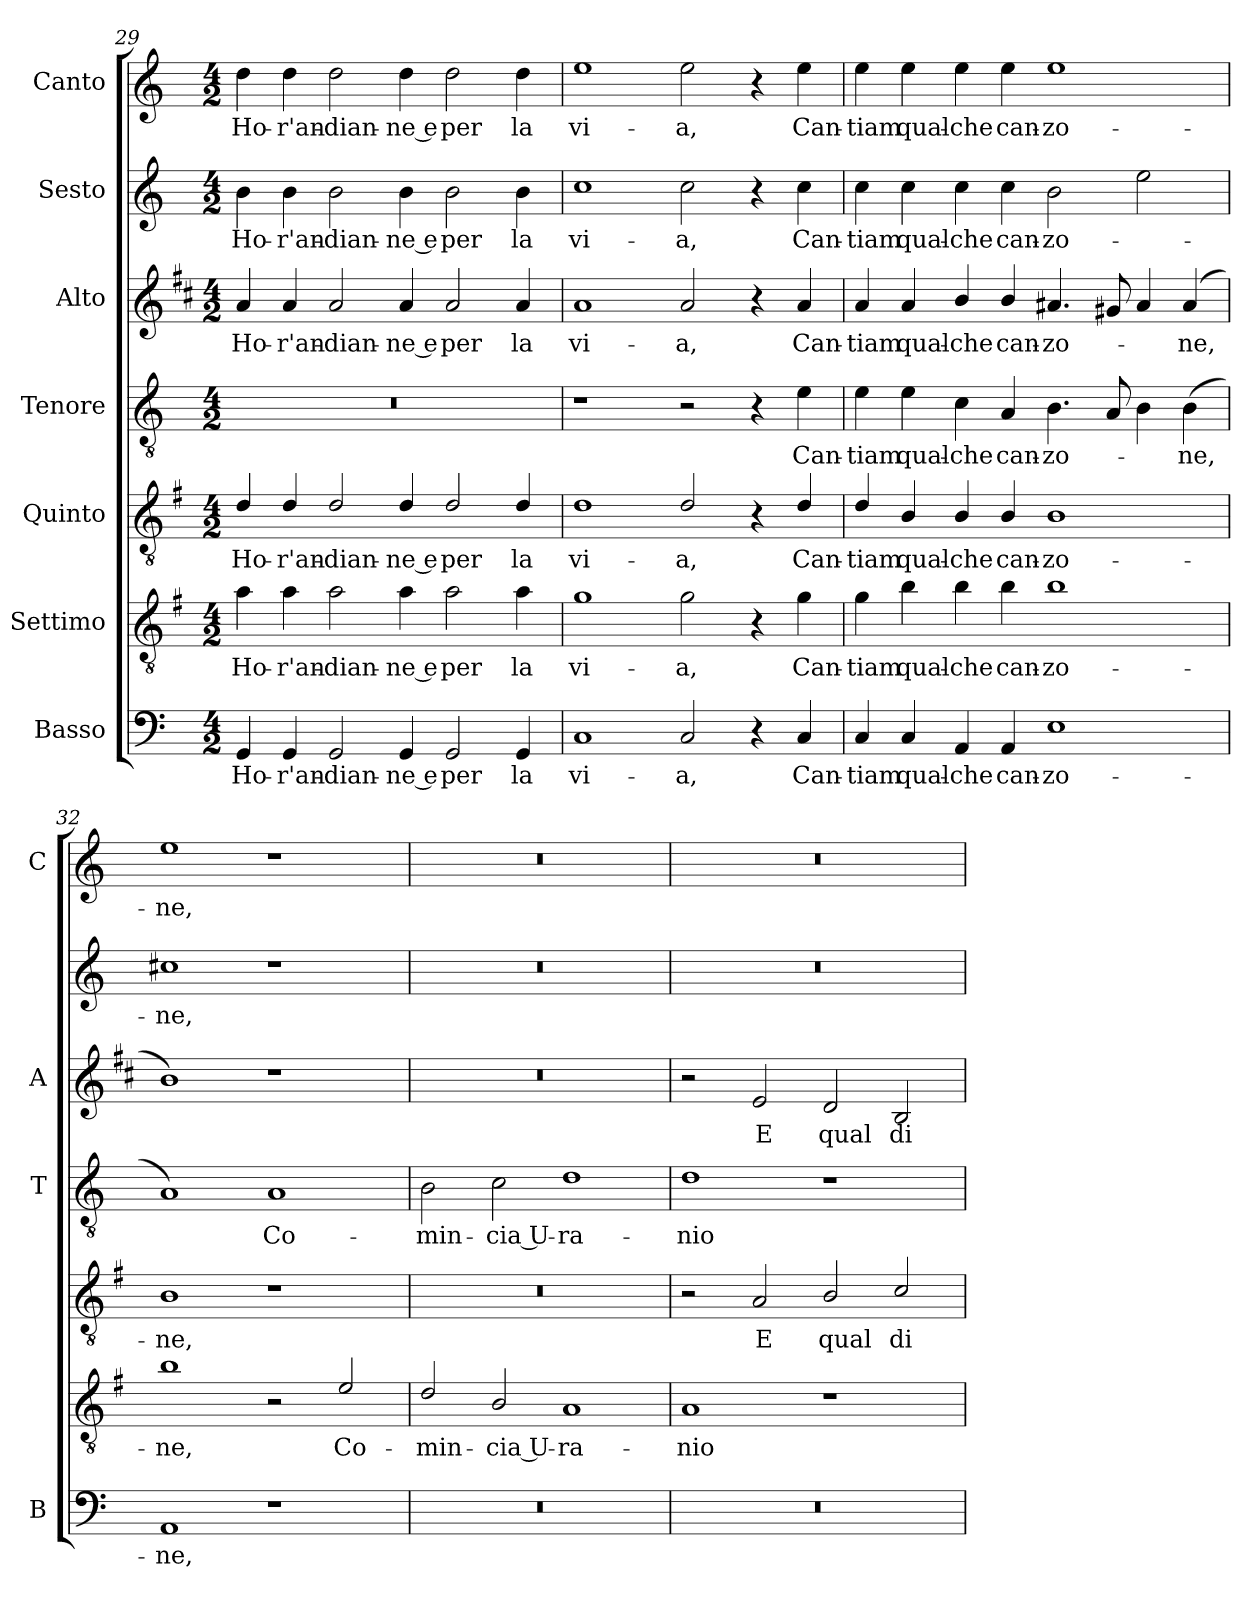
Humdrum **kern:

**kern	**text	**kern	**text	**kern	**text	**kern	**text	**kern	**text	**kern	**text	**kern	**text
*part7	*part7	*part6	*part6	*part5	*part5	*part4	*part4	*part3	*part3	*part2	*part2	*part1	*part1
*staff7	*staff7	*staff6	*staff6	*staff5	*staff5	*staff4	*staff4	*staff3	*staff3	*staff2	*staff2	*staff1	*staff1
*I"Basso	*	*I"Settimo	*	*I"Quinto	*	*I"Tenore	*	*I"Alto	*	*I"Sesto	*	*I"Canto	*
*I'B	*	*	*	*	*	*I'T	*	*I'A	*	*	*	*I'C	*
*clefF4	*	*clefGv2	*	*clefGv2	*	*clefGv2	*	*clefG2	*	*clefG2	*	*clefG2	*
*	*	*ITrd4c7	*	*ITrd4c7	*	*	*	*ITrd1c2	*	*	*	*	*
*k[]	*	*k[]	*	*k[]	*	*k[]	*	*k[]	*	*k[]	*	*k[]	*
*C:	*	*C:	*	*C:	*	*C:	*	*C:	*	*C:	*	*C:	*
*M4/2	*	*M4/2	*	*M4/2	*	*M4/2	*	*M4/2	*	*M4/2	*	*M4/2	*
=29	=29	=29	=29	=29	=29	=29	=29	=29	=29	=29	=29	=29	=29
!	!LO:LY:b	!	!LO:LY:b	!	!LO:LY:b	!	!	!	!LO:LY:b	!	!LO:LY:b	!	!LO:LY:b
4GG/	Ho-	4d\	Ho-	4G/	Ho-	0r	.	4g/	Ho-	4b\	Ho-	4dd\	Ho-
!	!LO:LY:b	!	!LO:LY:b	!	!LO:LY:b	!	!	!	!LO:LY:b	!	!LO:LY:b	!	!LO:LY:b
4GG/	-r'an-	4d\	-r'an-	4G/	-r'an-	.	.	4g/	-r'an-	4b\	-r'an-	4dd\	-r'an-
!	!LO:LY:b	!	!LO:LY:b	!	!LO:LY:b	!	!	!	!LO:LY:b	!	!LO:LY:b	!	!LO:LY:b
2GG/	-dian-	2d\	-dian-	2G/	-dian-	.	.	2g/	-dian-	2b\	-dian-	2dd\	-dian-
!	!LO:LY:b	!	!LO:LY:b	!	!LO:LY:b	!	!	!	!LO:LY:b	!	!LO:LY:b	!	!LO:LY:b
4GG/	-ne e	4d\	-ne e	4G/	-ne e	.	.	4g/	-ne e	4b\	-ne e	4dd\	-ne e
!	!LO:LY:b	!	!LO:LY:b	!	!LO:LY:b	!	!	!	!LO:LY:b	!	!LO:LY:b	!	!LO:LY:b
2GG/	per	2d\	per	2G/	per	.	.	2g/	per	2b\	per	2dd\	per
!	!LO:LY:b	!	!LO:LY:b	!	!LO:LY:b	!	!	!	!LO:LY:b	!	!LO:LY:b	!	!LO:LY:b
4GG/	la	4d\	la	4G/	la	.	.	4g/	la	4b\	la	4dd\	la
=30	=30	=30	=30	=30	=30	=30	=30	=30	=30	=30	=30	=30	=30
!	!LO:LY:b	!	!LO:LY:b	!	!LO:LY:b	!	!	!	!LO:LY:b	!	!LO:LY:b	!	!LO:LY:b
1C	vi-	1c	vi-	1G	vi-	1r	.	1g	vi-	1cc	vi-	1ee	vi-
!	!LO:LY:b	!	!LO:LY:b	!	!LO:LY:b	!	!	!	!LO:LY:b	!	!LO:LY:b	!	!LO:LY:b
2C/	-a,	2c\	-a,	2G/	-a,	2r	.	2g/	-a,	2cc\	-a,	2ee\	-a,
4r	.	4r	.	4r	.	4r	.	4r	.	4r	.	4r	.
!	!LO:LY:b	!	!LO:LY:b	!	!LO:LY:b	!	!LO:LY:b	!	!LO:LY:b	!	!LO:LY:b	!	!LO:LY:b
4C/	Can-	4c\	Can-	4G/	Can-	4e\	Can-	4g/	Can-	4cc\	Can-	4ee\	Can-
=31	=31	=31	=31	=31	=31	=31	=31	=31	=31	=31	=31	=31	=31
!	!LO:LY:b	!	!LO:LY:b	!	!LO:LY:b	!	!LO:LY:b	!	!LO:LY:b	!	!LO:LY:b	!	!LO:LY:b
4C/	-tiam	4c\	-tiam	4G/	-tiam	4e\	-tiam	4g/	-tiam	4cc\	-tiam	4ee\	-tiam
!	!LO:LY:b	!	!LO:LY:b	!	!LO:LY:b	!	!LO:LY:b	!	!LO:LY:b	!	!LO:LY:b	!	!LO:LY:b
4C/	qual-	4e\	qual-	4E/	qual-	4e\	qual-	4g/	qual-	4cc\	qual-	4ee\	qual-
!	!LO:LY:b	!	!LO:LY:b	!	!LO:LY:b	!	!LO:LY:b	!	!LO:LY:b	!	!LO:LY:b	!	!LO:LY:b
4AA/	-che	4e\	-che	4E/	-che	4c\	-che	4a/	-che	4cc\	-che	4ee\	-che
!	!LO:LY:b	!	!LO:LY:b	!	!LO:LY:b	!	!LO:LY:b	!	!LO:LY:b	!	!LO:LY:b	!	!LO:LY:b
4AA/	can-	4e\	can-	4E/	can-	4A/	can-	4a/	can-	4cc\	can-	4ee\	can-
!	!LO:LY:b	!	!LO:LY:b	!	!LO:LY:b	!	!LO:LY:b	!	!LO:LY:b	!	!LO:LY:b	!	!LO:LY:b
1E	-zo-	1e	-zo-	1E	-zo-	4.B\	-zo-	4.g#X/	-zo-	2b\	-zo-	1ee	-zo-
.	.	.	.	.	.	8A/	.	8f#X/	.	.	.	.	.
.	.	.	.	.	.	4B\	.	4g#/	.	2ee\	.	.	.
!	!	!	!	!	!	!	!LO:LY:b	!	!LO:LY:b	!	!	!	!
.	.	.	.	.	.	(>4B\	-ne,	(<4g#/	-ne,	.	.	.	.
!!LO:LB:g=z
=32	=32	=32	=32	=32	=32	=32	=32	=32	=32	=32	=32	=32	=32
!	!LO:LY:b	!	!LO:LY:b	!	!LO:LY:b	!	!	!	!	!	!LO:LY:b	!	!LO:LY:b
1AA	-ne,	1e	-ne,	1E	-ne,	1A)	.	1a)	.	1cc#X	-ne,	1ee	-ne,
!	!	!	!	!	!	!	!LO:LY:b	!	!	!	!	!	!
1r	.	2r	.	1r	.	1A	Co-	1r	.	1r	.	1r	.
!	!	!	!LO:LY:b	!	!	!	!	!	!	!	!	!	!
.	.	2A/	Co-	.	.	.	.	.	.	.	.	.	.
=33	=33	=33	=33	=33	=33	=33	=33	=33	=33	=33	=33	=33	=33
!	!	!	!LO:LY:b	!	!	!	!LO:LY:b	!	!	!	!	!	!
0r	.	2G/	-min-	0r	.	2B\	-min-	0r	.	0r	.	0r	.
!	!	!	!LO:LY:b	!	!	!	!LO:LY:b	!	!	!	!	!	!
.	.	2E/	-cia U-	.	.	2c\	-cia U-	.	.	.	.	.	.
!	!	!	!LO:LY:b	!	!	!	!LO:LY:b	!	!	!	!	!	!
.	.	1D	-ra-	.	.	1d	-ra-	.	.	.	.	.	.
=34	=34	=34	=34	=34	=34	=34	=34	=34	=34	=34	=34	=34	=34
!	!	!	!LO:LY:b	!	!	!	!LO:LY:b	!	!	!	!	!	!
0r	.	1D	-nio	2r	.	1d	-nio	2r	.	0r	.	0r	.
!	!	!	!	!	!LO:LY:b	!	!	!	!LO:LY:b	!	!	!	!
.	.	.	.	2D/	E	.	.	2d/	E	.	.	.	.
!	!	!	!	!	!LO:LY:b	!	!	!	!LO:LY:b	!	!	!	!
.	.	1r	.	2E/	qual	1r	.	2c/	qual	.	.	.	.
!	!	!	!	!	!LO:LY:b	!	!	!	!LO:LY:b	!	!	!	!
.	.	.	.	2F/	di-	.	.	2A/	di-	.	.	.	.
=	=	=	=	=	=	=	=	=	=	=	=	=	=
*-	*-	*-	*-	*-	*-	*-	*-	*-	*-	*-	*-	*-	*-
